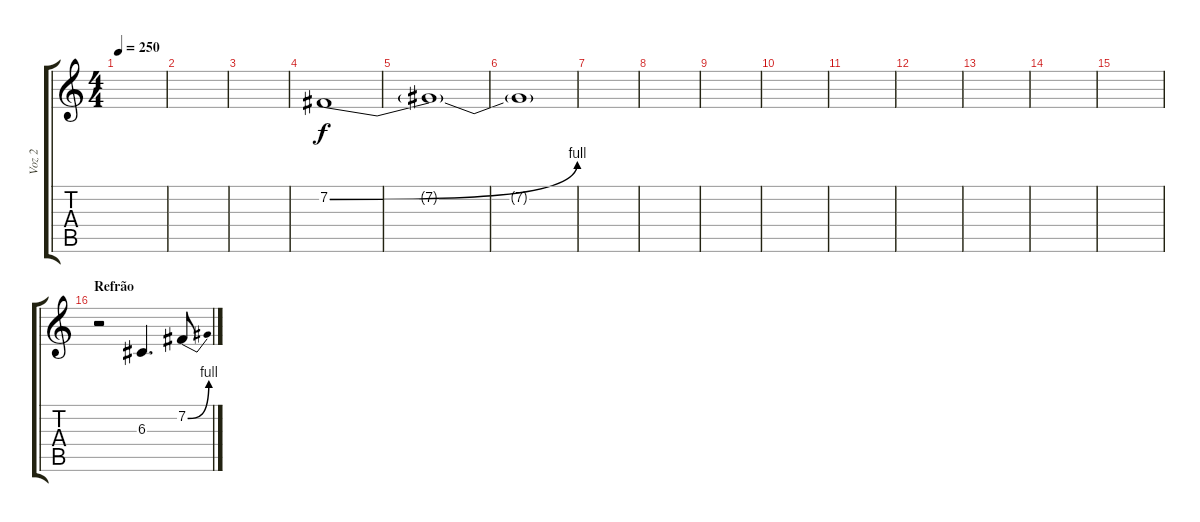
\track ("Voz 2" "Voz 2") {instrument altosax}
\staff {score tabs}
\tuning (E4 B3 G3 D3 A2 E2) {hide}
\ts (4 4)
\tempo 250
\clef g2
\ks c
|
|
|
7.2{be (bend 0 0 60 4)}.1 |
7.2{t}.1 |
7.2{t}.1 |
|
|
|
|
|
|
|
|
|
\section ("" "Refrão")
r.2 6.3.4{d} 7.2{be (bend 0 0 60 4)}.8
